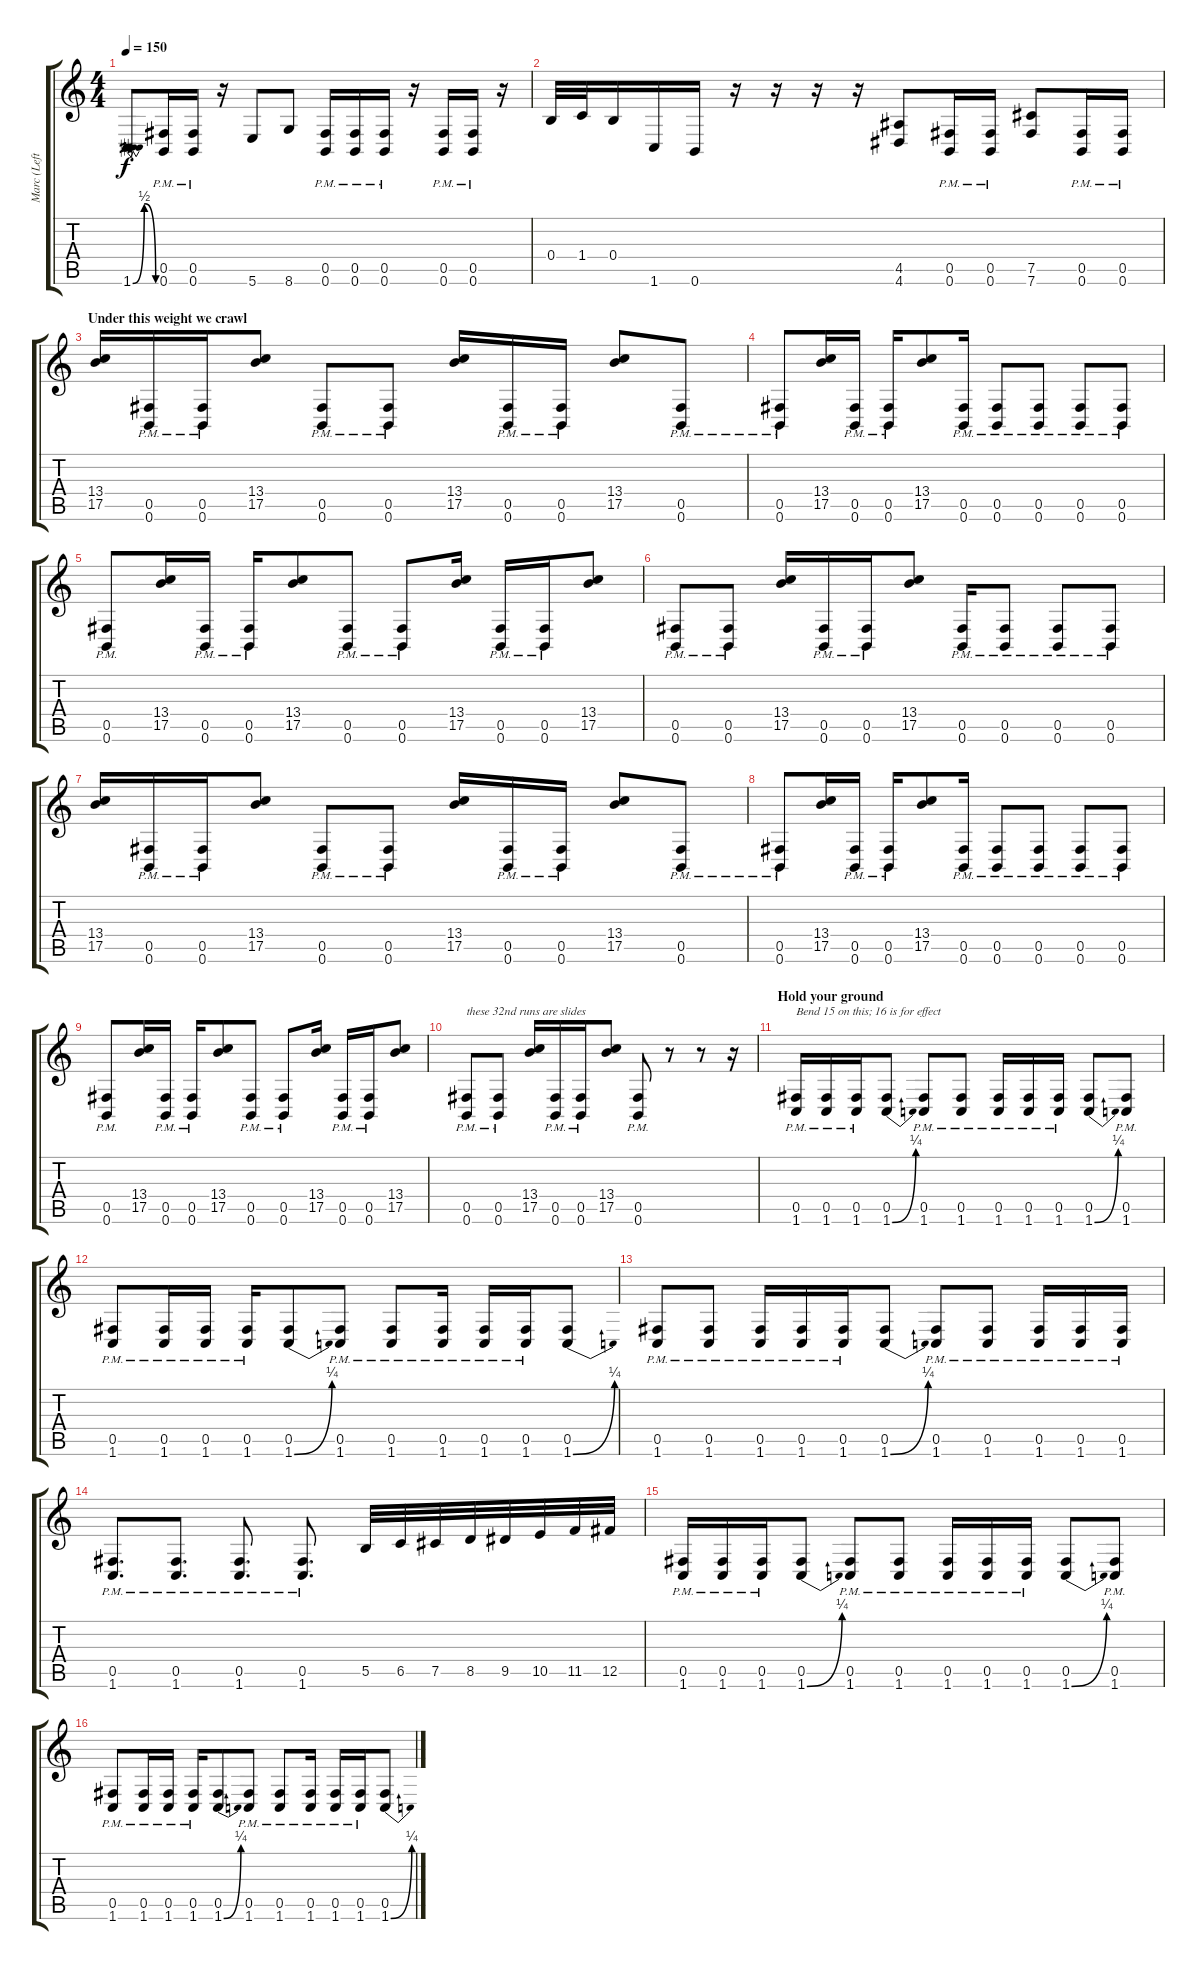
\track ("Marc (Left)" "Marc (Left") {instrument distortionguitar}
\staff {score tabs}
\tuning (Db4 Ab3 E3 B2 Gb2 B1) {hide}
\ts (4 4)
\tempo 150
\clef g2
\ks c
1.6{be (bendrelease 0 0 30 2 30 2 60 0)}.8{dy f} (0.5{pm} 0.6{pm}).16 (0.5{pm} 0.6{pm}).16 r.16 5.6.8 8.6.8 (0.5{pm} 0.6{pm}).16 (0.5{pm} 0.6{pm}).16 (0.5{pm} 0.6{pm}).16 r.16 (0.5{pm} 0.6{pm}).16 (0.5{pm} 0.6{pm}).16 r.16 |
0.4.32 1.4.32 0.4.16 1.6.16 0.6.16 r.16 r.16 r.16 r.16 (4.5 4.6).8 (0.5{pm} 0.6{pm}).16 (0.5{pm} 0.6{pm}).16 (7.5 7.6).8 (0.5{pm} 0.6{pm}).16 (0.5{pm} 0.6{pm}).16 |
\section ("" "Under this weight we crawl")
(13.4 17.5).16 (0.5{pm} 0.6{pm}).16 (0.5{pm} 0.6{pm}).16 (13.4 17.5).8 (0.5{pm} 0.6).8 (0.5{pm} 0.6).8 (13.4 17.5).16 (0.5{pm} 0.6{pm}).16 (0.5{pm} 0.6{pm}).16 (13.4 17.5).8 (0.5{pm} 0.6).8 |
(0.5{pm} 0.6).8 (13.4 17.5).16 (0.5{pm} 0.6{pm}).16 (0.5{pm} 0.6{pm}).16 (13.4 17.5).8 (0.5{pm} 0.6{pm}).16 (0.5{pm} 0.6).8 (0.5{pm} 0.6).8 (0.5{pm} 0.6).8 (0.5{pm} 0.6).8 |
(0.5{pm} 0.6).8 (13.4 17.5).16 (0.5{pm} 0.6{pm}).16 (0.5{pm} 0.6{pm}).16 (13.4 17.5).8 (0.5{pm} 0.6).8 (0.5{pm} 0.6).8 (13.4 17.5).16 (0.5{pm} 0.6{pm}).16 (0.5{pm} 0.6{pm}).16 (13.4 17.5).8 |
(0.5{pm} 0.6).8 (0.5{pm} 0.6).8 (13.4 17.5).16 (0.5{pm} 0.6).16 (0.5{pm} 0.6).16 (13.4 17.5).8 (0.5{pm} 0.6).16 (0.5{pm} 0.6).8 (0.5{pm} 0.6).8 (0.5{pm} 0.6).8 |
(13.4 17.5).16 (0.5{pm} 0.6{pm}).16 (0.5{pm} 0.6{pm}).16 (13.4 17.5).8 (0.5{pm} 0.6).8 (0.5{pm} 0.6).8 (13.4 17.5).16 (0.5{pm} 0.6{pm}).16 (0.5{pm} 0.6{pm}).16 (13.4 17.5).8 (0.5{pm} 0.6).8 |
(0.5{pm} 0.6).8 (13.4 17.5).16 (0.5{pm} 0.6{pm}).16 (0.5{pm} 0.6{pm}).16 (13.4 17.5).8 (0.5{pm} 0.6{pm}).16 (0.5{pm} 0.6).8 (0.5{pm} 0.6).8 (0.5{pm} 0.6).8 (0.5{pm} 0.6).8 |
(0.5{pm} 0.6).8 (13.4 17.5).16 (0.5{pm} 0.6).16 (0.5{pm} 0.6).16 (13.4 17.5).8 (0.5{pm} 0.6).8 (0.5{pm} 0.6).8 (13.4 17.5).16 (0.5{pm} 0.6).16 (0.5{pm} 0.6).16 (13.4 17.5).8 |
(0.5{pm} 0.6).8{txt "these 32nd runs are slides"} (0.5{pm} 0.6).8 (13.4 17.5).16 (0.5{pm} 0.6{pm}).16 (0.5{pm} 0.6{pm}).16 (13.4 17.5).8 (0.5{pm} 0.6).8 r.8 r.8 r.16 |
\section ("" "Hold your ground")
(0.5{pm} 1.6{pm}).16{txt "Bend 15 on this; 16 is for effect"} (0.5{pm} 1.6{pm}).16 (0.5{pm} 1.6{pm}).16 (0.5 1.6{be (bend 0 0 60 1)}).8 (0.5{pm} 1.6{pm}).8 (0.5{pm} 1.6{pm}).8 (0.5{pm} 1.6{pm}).16 (0.5{pm} 1.6{pm}).16 (0.5{pm} 1.6{pm}).16 (0.5 1.6{be (bend 0 0 60 1)}).8 (0.5{pm} 1.6{pm}).8 |
(0.5{pm} 1.6{pm}).8 (0.5{pm} 1.6{pm}).16 (0.5{pm} 1.6{pm}).16 (0.5{pm} 1.6{pm}).16 (0.5 1.6{be (bend 0 0 60 1)}).8 (0.5{pm} 1.6{pm}).8 (0.5{pm} 1.6{pm}).8 (0.5{pm} 1.6{pm}).16 (0.5{pm} 1.6{pm}).16 (0.5{pm} 1.6{pm}).16 (0.5 1.6{be (bend 0 0 60 1)}).8 |
(0.5{pm} 1.6{pm}).8 (0.5{pm} 1.6{pm}).8 (0.5{pm} 1.6{pm}).16 (0.5{pm} 1.6{pm}).16 (0.5{pm} 1.6{pm}).16 (0.5 1.6{be (bend 0 0 60 1)}).8 (0.5{pm} 1.6{pm}).8 (0.5{pm} 1.6{pm}).8 (0.5{pm} 1.6{pm}).16 (0.5{pm} 1.6{pm}).16 (0.5{pm} 1.6{pm}).16 |
(0.5{pm} 1.6{pm}).8{d} (0.5{pm} 1.6{pm}).8{d} (0.5{pm} 1.6{pm}).8{d} (0.5{pm} 1.6{pm}).8{d} 5.5.32 6.5.32 7.5.32 8.5.32 9.5.32 10.5.32 11.5.32 12.5.32 |
(0.5{pm} 1.6{pm}).16 (0.5{pm} 1.6{pm}).16 (0.5{pm} 1.6{pm}).16 (0.5 1.6{be (bend 0 0 60 1)}).8 (0.5{pm} 1.6{pm}).8 (0.5{pm} 1.6{pm}).8 (0.5{pm} 1.6{pm}).16 (0.5{pm} 1.6{pm}).16 (0.5{pm} 1.6{pm}).16 (0.5 1.6{be (bend 0 0 60 1)}).8 (0.5{pm} 1.6{pm}).8 |
(0.5{pm} 1.6{pm}).8 (0.5{pm} 1.6{pm}).16 (0.5{pm} 1.6{pm}).16 (0.5{pm} 1.6{pm}).16 (0.5 1.6{be (bend 0 0 60 1)}).8 (0.5{pm} 1.6{pm}).8 (0.5{pm} 1.6{pm}).8 (0.5{pm} 1.6{pm}).16 (0.5{pm} 1.6{pm}).16 (0.5{pm} 1.6{pm}).16 (0.5 1.6{be (bend 0 0 60 1)}).8
